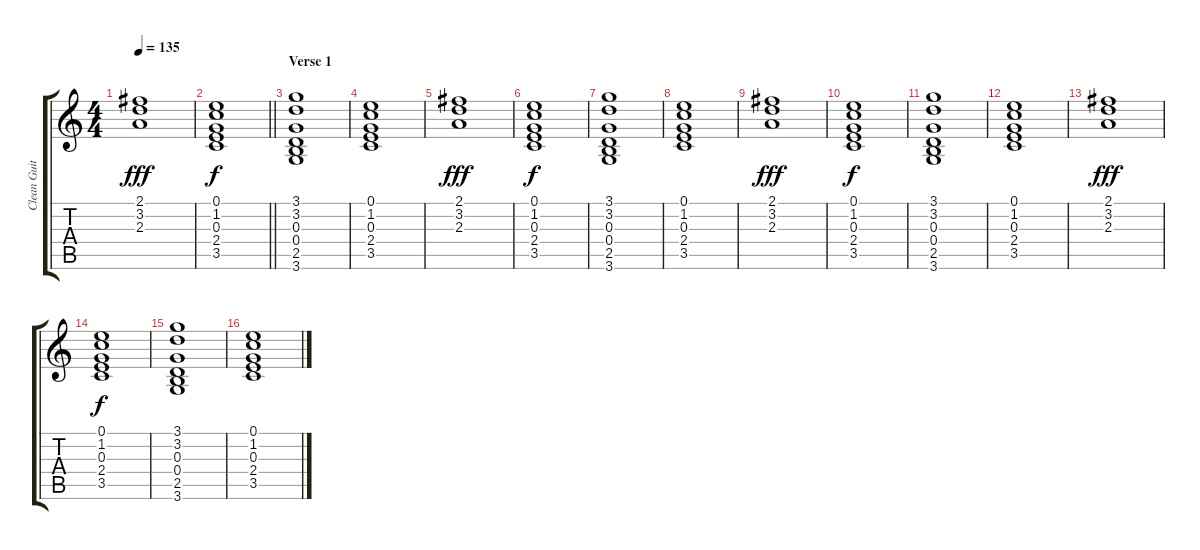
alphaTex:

\track ("Clean Guitar " "Clean Guit") {instrument electricguitarclean}
\staff {score tabs}
\tuning (E4 B3 G3 D3 A2 E2) {hide}
\ts (4 4)
\tempo 135
\clef g2
\ks c
(2.1 3.2 2.3).1{dy fff} |
\barLineRight lightlight
(0.1 1.2 0.3 2.4 3.5).1{dy f} |
\section ("" "Verse 1")
(3.1 3.2 0.3 0.4 2.5 3.6).1 |
(0.1 1.2 0.3 2.4 3.5).1 |
(2.1 3.2 2.3).1{dy fff} |
(0.1 1.2 0.3 2.4 3.5).1{dy f} |
(3.1 3.2 0.3 0.4 2.5 3.6).1 |
(0.1 1.2 0.3 2.4 3.5).1 |
(2.1 3.2 2.3).1{dy fff} |
(0.1 1.2 0.3 2.4 3.5).1{dy f} |
(3.1 3.2 0.3 0.4 2.5 3.6).1 |
(0.1 1.2 0.3 2.4 3.5).1 |
(2.1 3.2 2.3).1{dy fff} |
(0.1 1.2 0.3 2.4 3.5).1{dy f} |
(3.1 3.2 0.3 0.4 2.5 3.6).1 |
(0.1 1.2 0.3 2.4 3.5).1
